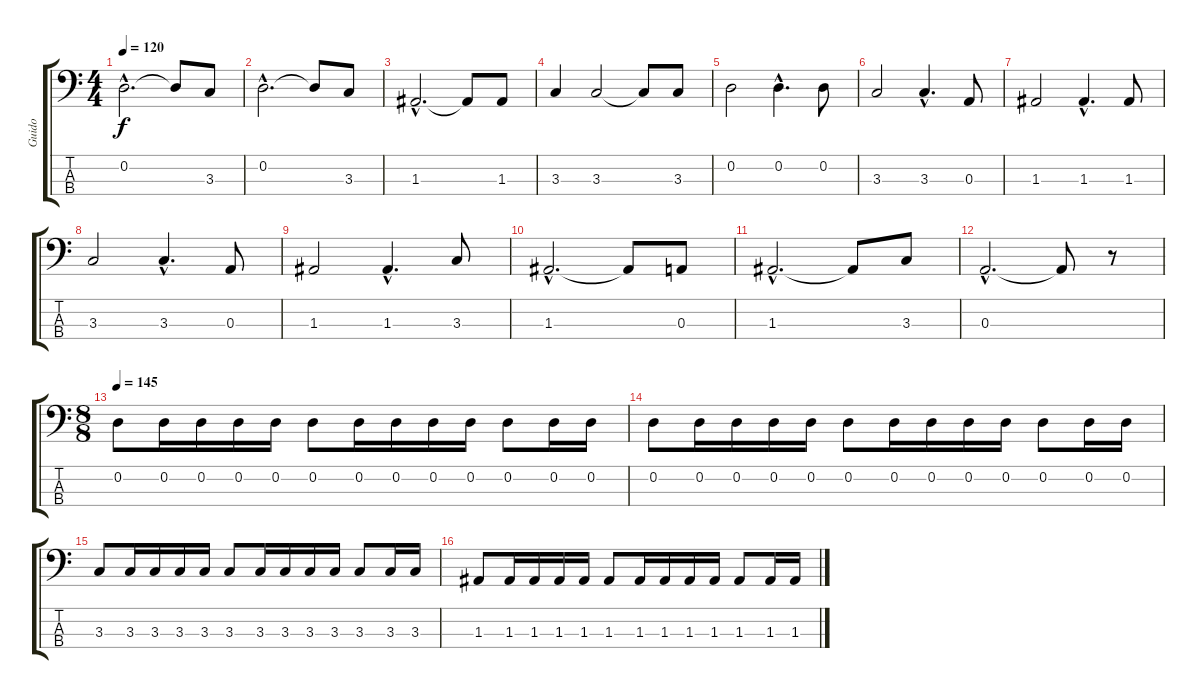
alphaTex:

\track ("Guido" "Guido") {instrument electricbassfinger}
\staff {score tabs}
\tuning (G2 D2 A1 E1) {hide}
\ts (4 4)
\tempo 120
\clef f4
\ks c
0.2{hac}.2{d dy f} 0.2{t}.8 3.3.8 |
0.2{hac}.2{d} 0.2{t}.8 3.3.8 |
1.3{hac}.2{d} 1.3{t}.8 1.3.8 |
3.3.4 3.3.2 3.3{t}.8 3.3.8 |
0.2.2 0.2{hac}.4{d} 0.2.8 |
3.3.2 3.3{hac}.4{d} 0.3.8 |
1.3.2 1.3{hac}.4{d} 1.3.8 |
3.3.2 3.3{hac}.4{d} 0.3.8 |
1.3.2 1.3{hac}.4{d} 3.3.8 |
1.3{hac}.2{d} 1.3{t}.8 0.3.8 |
1.3{hac}.2{d} 1.3{t}.8 3.3.8 |
0.3{hac}.2{d} 0.3{t}.8 r.8 |
\ts (8 8)
\tempo 145
0.2.8 0.2.16 0.2.16 0.2.16 0.2.16 0.2.8 0.2.16 0.2.16 0.2.16 0.2.16 0.2.8 0.2.16 0.2.16 |
0.2.8 0.2.16 0.2.16 0.2.16 0.2.16 0.2.8 0.2.16 0.2.16 0.2.16 0.2.16 0.2.8 0.2.16 0.2.16 |
3.3.8 3.3.16 3.3.16 3.3.16 3.3.16 3.3.8 3.3.16 3.3.16 3.3.16 3.3.16 3.3.8 3.3.16 3.3.16 |
1.3.8 1.3.16 1.3.16 1.3.16 1.3.16 1.3.8 1.3.16 1.3.16 1.3.16 1.3.16 1.3.8 1.3.16 1.3.16
